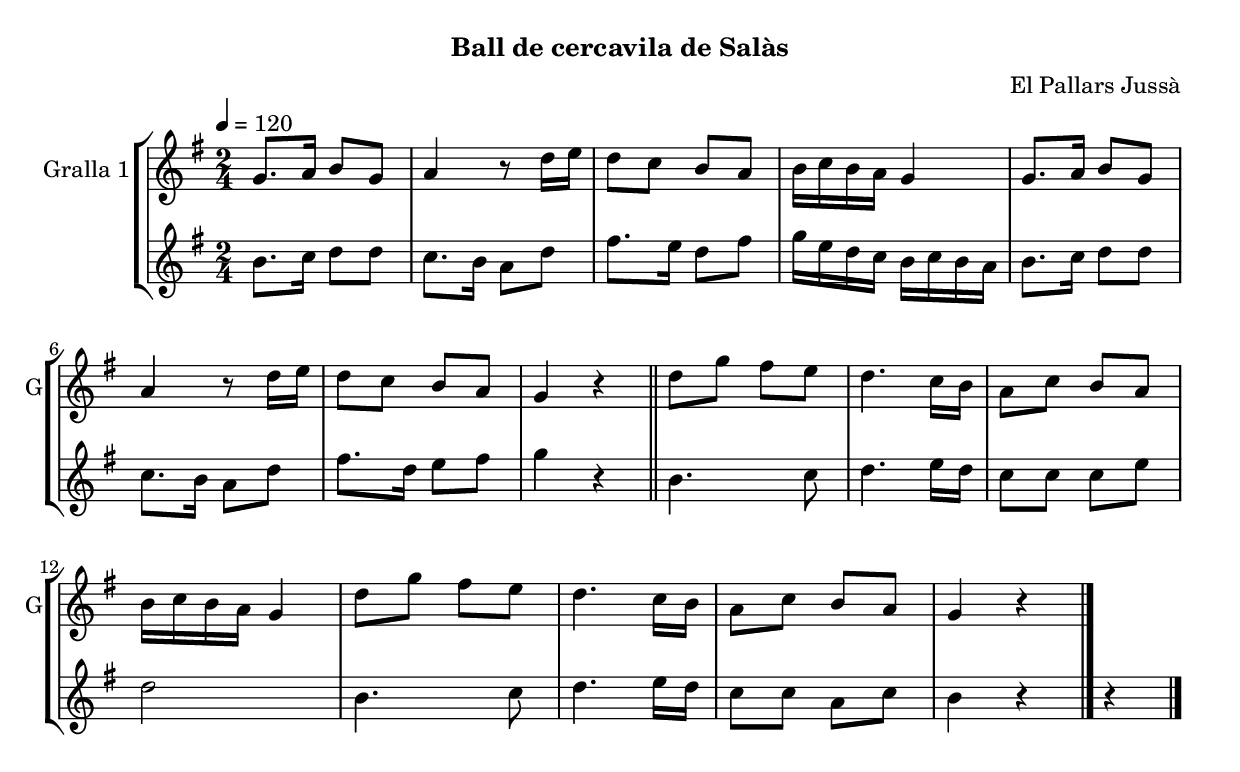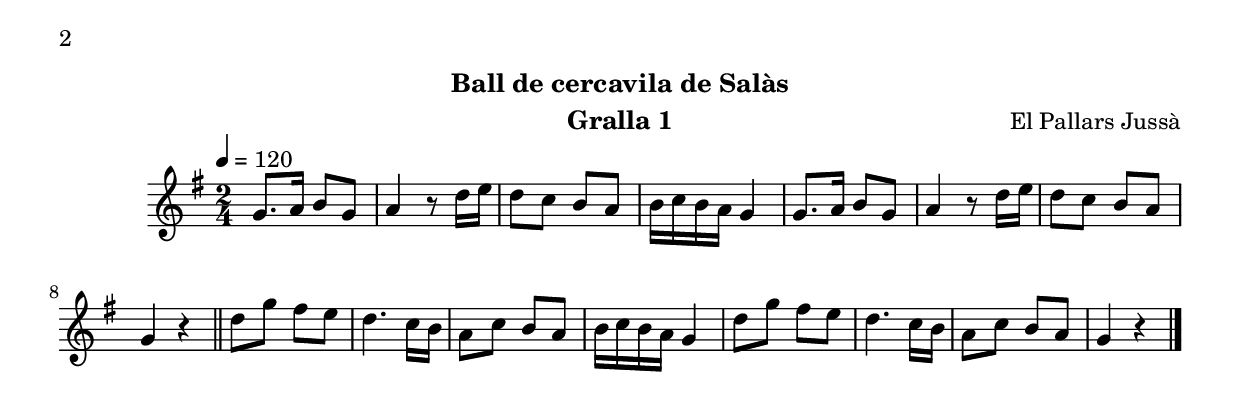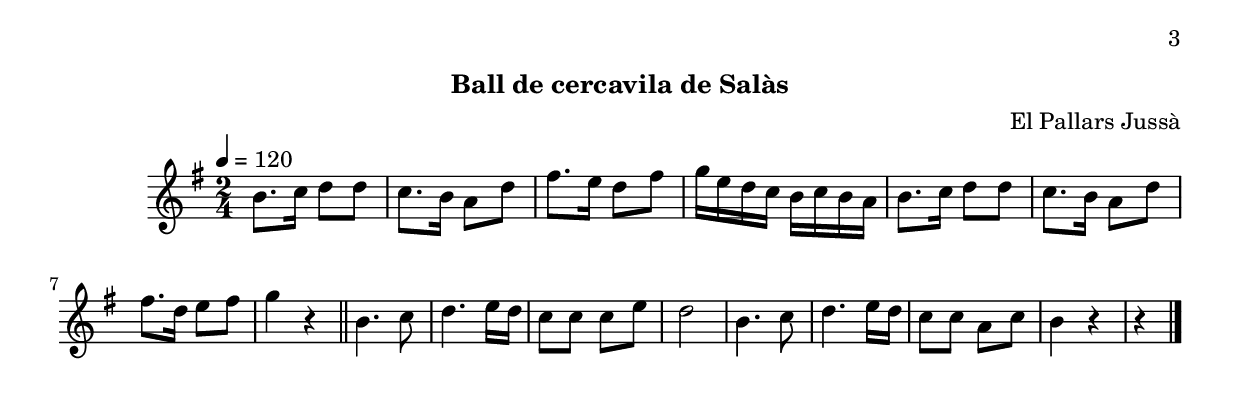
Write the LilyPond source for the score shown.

\version "2.22.1"

\header {
  dedication=""
  title="            "
  subtitle="Ball de cercavila de Salàs"
  subsubtitle=""
  poet=""
  meter=""
  piece=""
  composer="El Pallars Jussà"
  arranger=""
  opus=""
  instrument=""
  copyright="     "
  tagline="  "
}

liniaroAa =
\relative g'
{
  \tempo 4=120
  \clef treble
  \key g \major
  \time 2/4
  g8. a16 b8 g  |
  a4 r8 d16 e  |
  d8 c b a  |
  b16 c b a g4  |
  %05
  g8. a16 b8 g  |
  a4 r8 d16 e  |
  d8 c b a  |
  g4 r  \bar "||"
  d'8 g fis e  |
  %10
  d4. c16 b  |
  a8 c b a  |
  b16 c b a g4  |
  d'8 g fis e  |
  d4. c16 b  |
  %15
  a8 c b a  |
  g4 r  \bar "|."
}

liniaroAb =
\relative b'
{
  \tempo 4=120
  \clef treble
  \key g \major
  \time 2/4
  b8. c16 d8 d  |
  c8. b16 a8 d  |
  fis8. e16 d8 fis  |
  g16 e d c b c b a  |
  %05
  b8. c16 d8 d  |
  c8. b16 a8 d  |
  fis8. d16 e8 fis  |
  g4 r  \bar "||"
  b,4. c8  |
  %10
  d4. e16 d  |
  c8 c c e  |
  d2  |
  b4. c8  |
  d4. e16 d  |
  %15
  c8 c a c  |
  b4 r r  \bar "|." % troigo!
}

\bookpart {
  \score {
    \new StaffGroup {
      \override Score.RehearsalMark #'self-alignment-X = #LEFT
      <<
        \new Staff \with {instrumentName = #"Gralla 1" shortInstrumentName = #"G"} \liniaroAa
        \new Staff \with {instrumentName = #"" shortInstrumentName = #" "} \liniaroAb
      >>
    }
    \layout {}
  }
  \score { \unfoldRepeats
    \new StaffGroup {
      \override Score.RehearsalMark #'self-alignment-X = #LEFT
      <<
        \new Staff \with {instrumentName = #"Gralla 1" shortInstrumentName = #"G"} \liniaroAa
        \new Staff \with {instrumentName = #"" shortInstrumentName = #" "} \liniaroAb
      >>
    }
    \midi {}
  }
}

\bookpart {
  \header {instrument="Gralla 1"}
  \score {
    \new StaffGroup {
      \override Score.RehearsalMark #'self-alignment-X = #LEFT
      <<
        \new Staff \liniaroAa
      >>
    }
    \layout {}
  }
  \score { \unfoldRepeats
    \new StaffGroup {
      \override Score.RehearsalMark #'self-alignment-X = #LEFT
      <<
        \new Staff \liniaroAa
      >>
    }
    \midi {}
  }
}

\bookpart {
  \header {instrument=""}
  \score {
    \new StaffGroup {
      \override Score.RehearsalMark #'self-alignment-X = #LEFT
      <<
        \new Staff \liniaroAb
      >>
    }
    \layout {}
  }
  \score { \unfoldRepeats
    \new StaffGroup {
      \override Score.RehearsalMark #'self-alignment-X = #LEFT
      <<
        \new Staff \liniaroAb
      >>
    }
    \midi {}
  }
}

